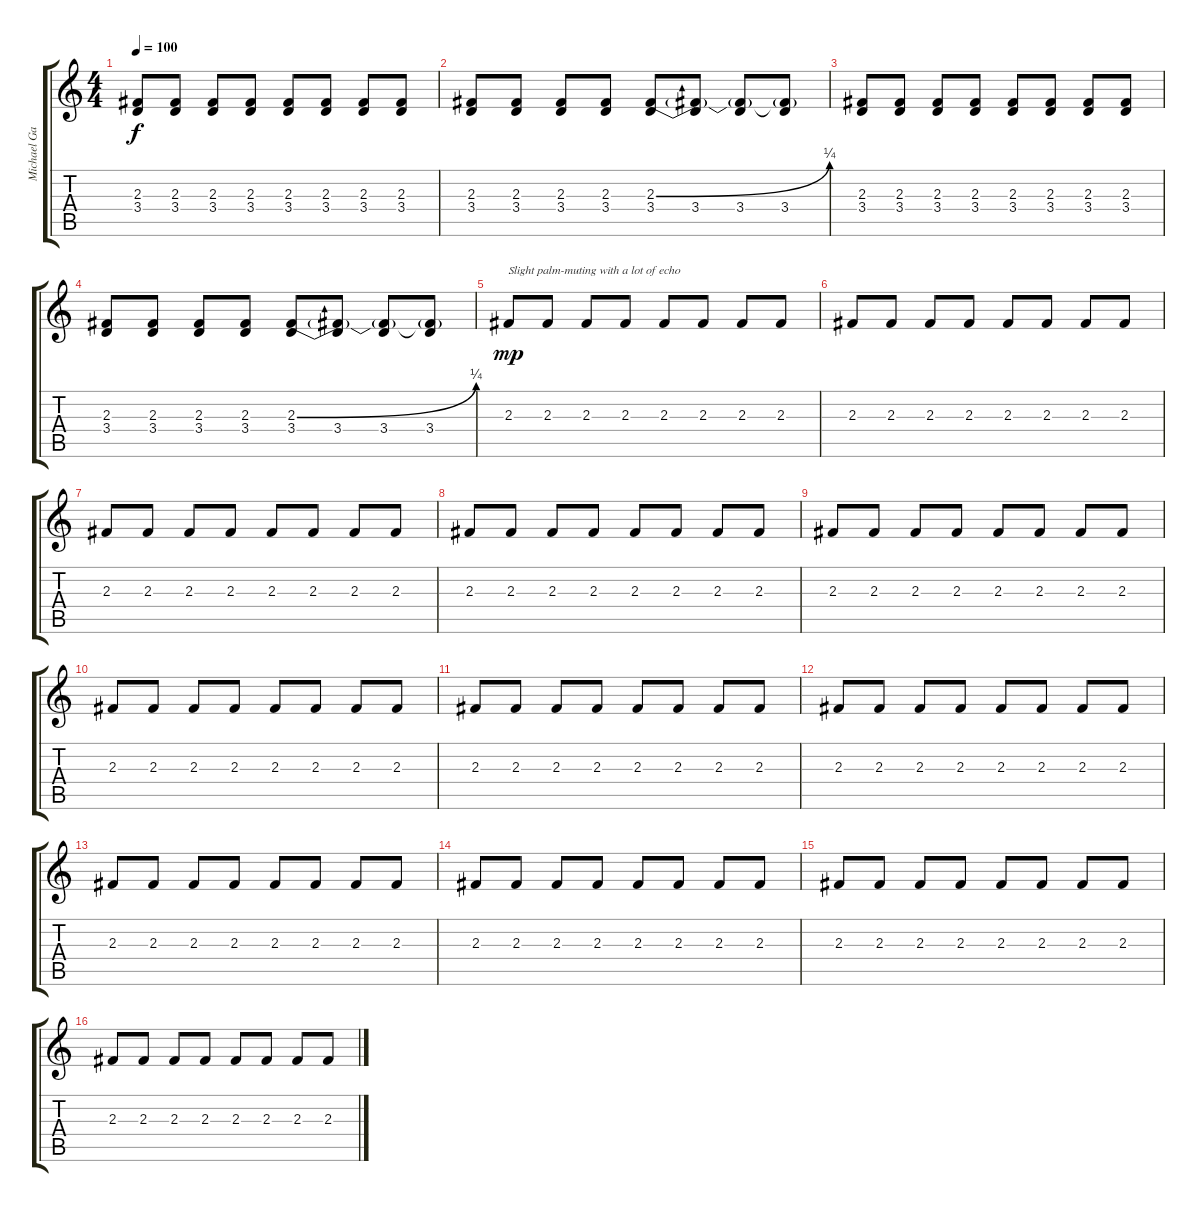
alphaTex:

\track ("Michael Gallagher" "Michael Ga") {instrument distortionguitar}
\staff {score tabs}
\tuning (Db4 Ab3 E3 B2 Gb2 B1) {hide}
\ts (4 4)
\tempo 100
\clef g2
\ks c
(2.3 3.4).8{dy f} (2.3 3.4).8 (2.3 3.4).8 (2.3 3.4).8 (2.3 3.4).8 (2.3 3.4).8 (2.3 3.4).8 (2.3 3.4).8 |
(2.3 3.4).8 (2.3 3.4).8 (2.3 3.4).8 (2.3 3.4).8 (2.3{be (bend 0 0 60 1)} 3.4).8 (2.3{t} 3.4).8 (2.3{t} 3.4).8 (2.3{t} 3.4).8 |
(2.3 3.4).8 (2.3 3.4).8 (2.3 3.4).8 (2.3 3.4).8 (2.3 3.4).8 (2.3 3.4).8 (2.3 3.4).8 (2.3 3.4).8 |
(2.3 3.4).8 (2.3 3.4).8 (2.3 3.4).8 (2.3 3.4).8 (2.3{be (bend 0 0 60 1)} 3.4).8 (2.3{t} 3.4).8 (2.3{t} 3.4).8 (2.3{t} 3.4).8 |
2.3.8{txt "Slight palm-muting with a lot of echo" dy mp volume 16 balance 12 instrument electricguitarjazz} 2.3.8 2.3.8 2.3.8 2.3.8 2.3.8 2.3.8 2.3.8 |
2.3.8 2.3.8 2.3.8 2.3.8 2.3.8 2.3.8 2.3.8 2.3.8 |
2.3.8 2.3.8 2.3.8 2.3.8 2.3.8 2.3.8 2.3.8 2.3.8 |
2.3.8 2.3.8 2.3.8 2.3.8 2.3.8 2.3.8 2.3.8 2.3.8 |
2.3.8 2.3.8 2.3.8 2.3.8 2.3.8 2.3.8 2.3.8 2.3.8 |
2.3.8 2.3.8 2.3.8 2.3.8 2.3.8 2.3.8 2.3.8 2.3.8 |
2.3.8 2.3.8 2.3.8 2.3.8 2.3.8 2.3.8 2.3.8 2.3.8 |
2.3.8 2.3.8 2.3.8 2.3.8 2.3.8 2.3.8 2.3.8 2.3.8 |
2.3.8{volume 16 balance 12 instrument electricguitarjazz} 2.3.8 2.3.8 2.3.8 2.3.8 2.3.8 2.3.8 2.3.8 |
2.3.8 2.3.8 2.3.8 2.3.8 2.3.8 2.3.8 2.3.8 2.3.8 |
2.3.8 2.3.8 2.3.8 2.3.8 2.3.8 2.3.8 2.3.8 2.3.8 |
2.3.8 2.3.8 2.3.8 2.3.8 2.3.8 2.3.8 2.3.8 2.3.8
